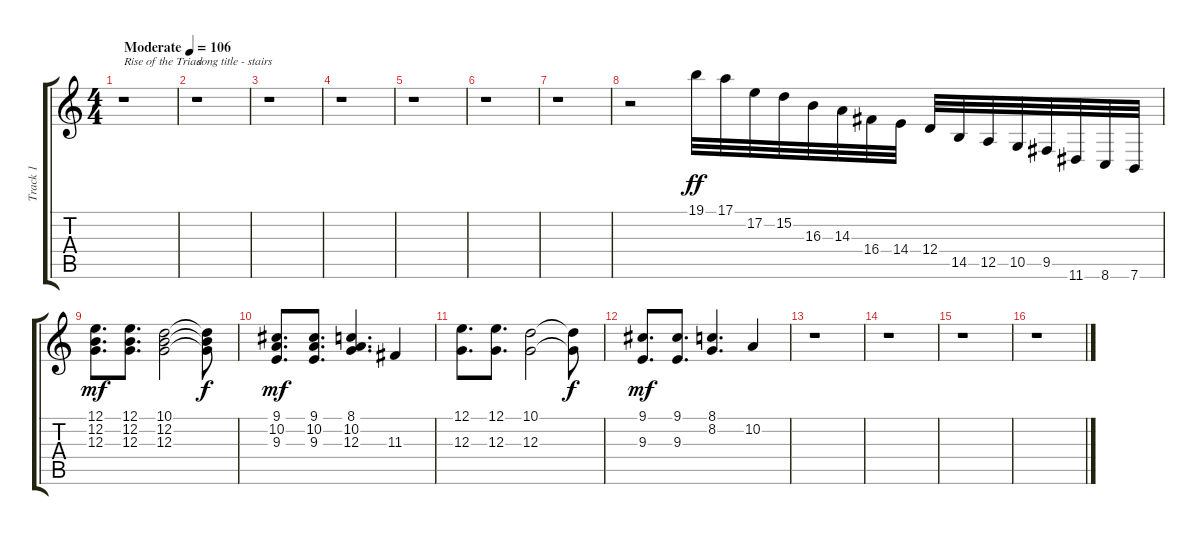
\track ("Track 1" "Track 1") {instrument lead2sawtooth}
\staff {score tabs}
\tuning (E4 B3 G3 D3 A2 E2) {hide}
\ts (4 4)
\tempo (106 "Moderate")
\clef g2
\ks c
r.1{txt "Rise of the Triad" dy ff instrument lead2sawtooth} |
r.1{txt "song title - stairs"} |
r.1 |
r.1 |
r.1 |
r.1 |
r.1 |
r.2 19.1.32 17.1.32 17.2.32 15.2.32 16.3.32 14.3.32 16.4.32 14.4.32 12.4.32 14.5.32 12.5.32 10.5.32 9.5.32 11.6.32 8.6.32 7.6.32 |
(12.1 12.2 12.3).8{d dy mf} (12.1 12.2 12.3).8{d} (10.1 12.2 12.3).2 (10.1{t} 12.2{t} 12.3{t}).8{dy f} |
(9.1 10.2 9.3).8{d dy mf} (9.1 10.2 9.3).8{d} (8.1 10.2 12.3).4{d} 11.3.4 |
(12.1 12.3).8{d} (12.1 12.3).8{d} (10.1 12.3).2 (10.1{t} 12.3{t}).8{dy f} |
(9.1 9.3).8{d dy mf} (9.1 9.3).8{d} (8.1 8.2).4{d} 10.2.4 |
r.1 |
r.1 |
r.1 |
r.1
